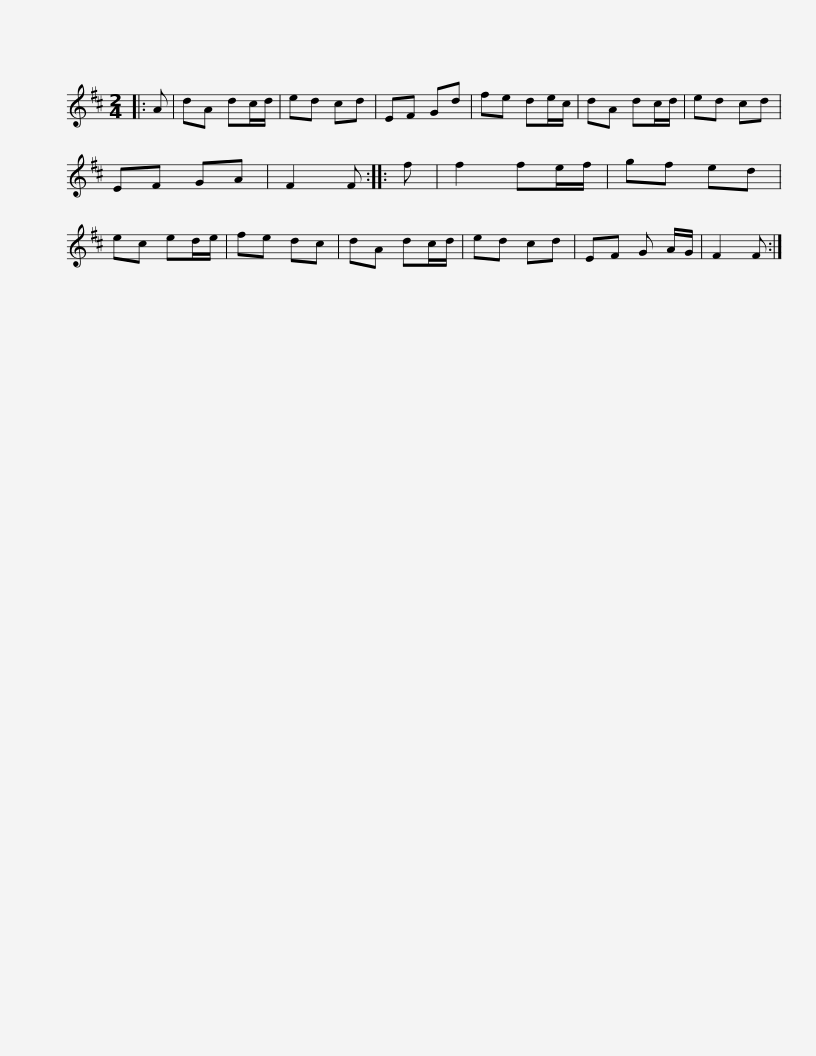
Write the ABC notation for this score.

X:1
L:1/8
M:2/4
I:linebreak $
K:D
V:1 treble
V:1
|: A | dA dc/d/ | ed cd | EF Gd | fe de/c/ | %5
 dA dc/d/ | ed cd | EF GA | F2 F :: f | %10
 f2 fe/f/ |$ gf ed | ec ed/e/ | fe dc | dA dc/d/ | %15
 ed cd | EF G A/G/ | F2 F :| %18
